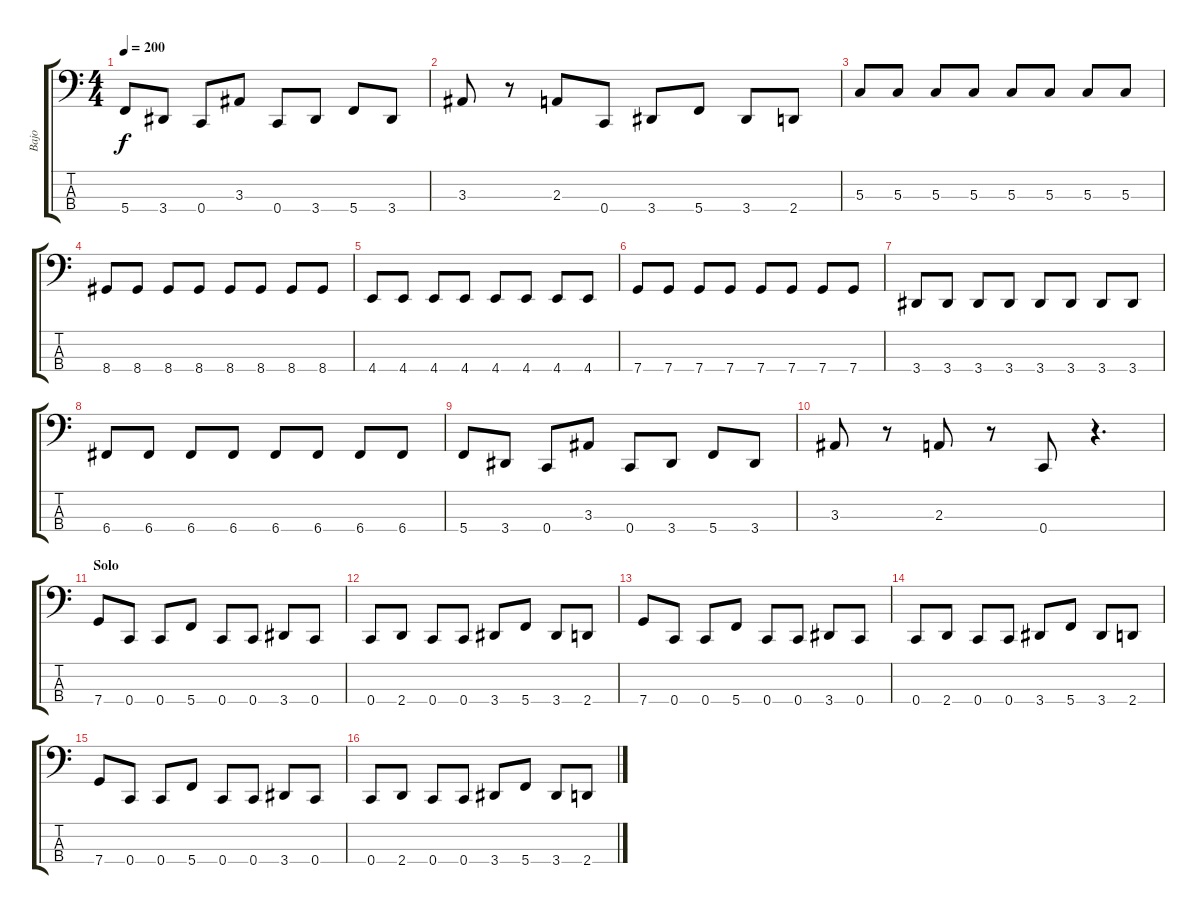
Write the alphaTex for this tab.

\track ("Bajo" "Bajo") {instrument electricbasspick}
\staff {score tabs}
\tuning (F2 C2 G1 C1) {hide}
\ts (4 4)
\tempo 200
\clef f4
\ks c
5.4.8{dy f} 3.4.8 0.4.8 3.3.8 0.4.8 3.4.8 5.4.8 3.4.8 |
3.3.8 r.8 2.3.8 0.4.8 3.4.8 5.4.8 3.4.8 2.4.8 |
5.3.8 5.3.8 5.3.8 5.3.8 5.3.8 5.3.8 5.3.8 5.3.8 |
8.4.8 8.4.8 8.4.8 8.4.8 8.4.8 8.4.8 8.4.8 8.4.8 |
4.4.8 4.4.8 4.4.8 4.4.8 4.4.8 4.4.8 4.4.8 4.4.8 |
7.4.8 7.4.8 7.4.8 7.4.8 7.4.8 7.4.8 7.4.8 7.4.8 |
3.4.8 3.4.8 3.4.8 3.4.8 3.4.8 3.4.8 3.4.8 3.4.8 |
6.4.8 6.4.8 6.4.8 6.4.8 6.4.8 6.4.8 6.4.8 6.4.8 |
5.4.8 3.4.8 0.4.8 3.3.8 0.4.8 3.4.8 5.4.8 3.4.8 |
3.3.8 r.8 2.3.8 r.8 0.4.8 r.4{d} |
\section ("" "Solo")
7.4.8 0.4.8 0.4.8 5.4.8 0.4.8 0.4.8 3.4.8 0.4.8 |
0.4.8 2.4.8 0.4.8 0.4.8 3.4.8 5.4.8 3.4.8 2.4.8 |
7.4.8 0.4.8 0.4.8 5.4.8 0.4.8 0.4.8 3.4.8 0.4.8 |
0.4.8 2.4.8 0.4.8 0.4.8 3.4.8 5.4.8 3.4.8 2.4.8 |
7.4.8 0.4.8 0.4.8 5.4.8 0.4.8 0.4.8 3.4.8 0.4.8 |
0.4.8 2.4.8 0.4.8 0.4.8 3.4.8 5.4.8 3.4.8 2.4.8
